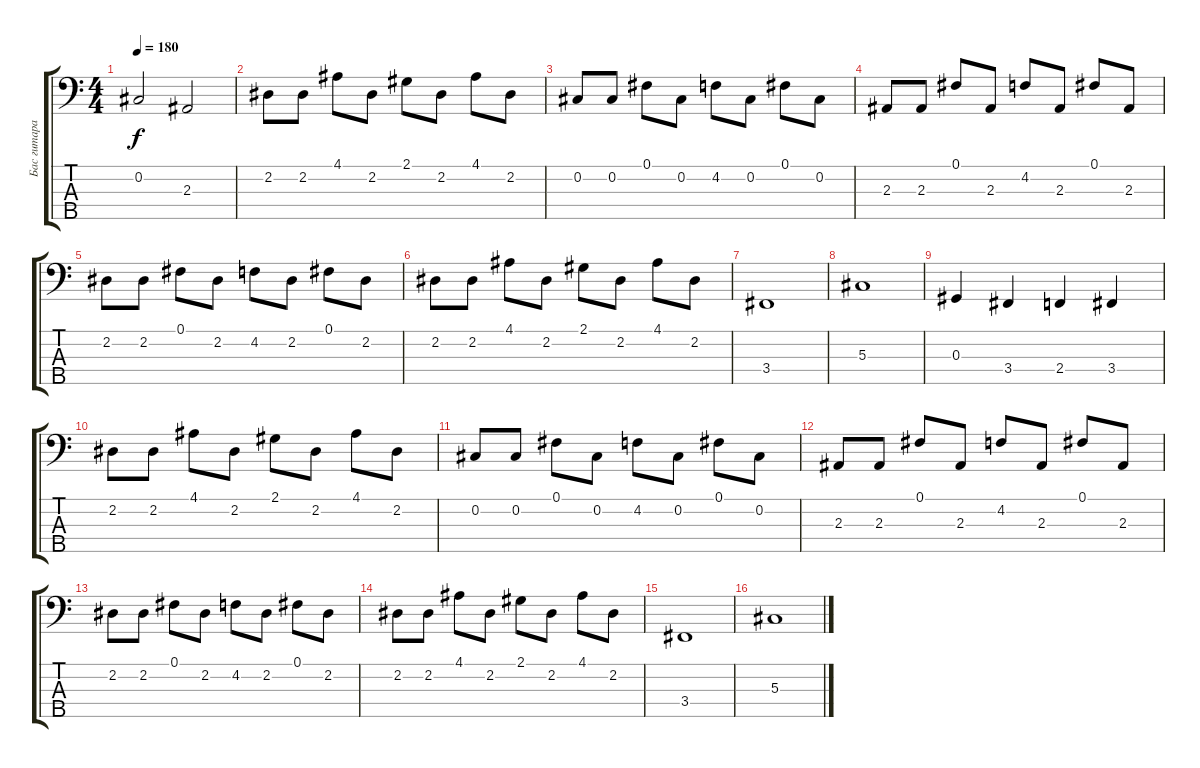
\track ("Бас гитара" "Бас гитара") {instrument electricbassfinger}
\staff {score tabs}
\tuning (Gb2 Db2 Ab1 Eb1 Bb0) {hide}
\ts (4 4)
\tempo 180
\clef f4
\ks c
0.2.2{dy f} 2.3.2 |
2.2.8 2.2.8 4.1.8 2.2.8 2.1.8 2.2.8 4.1.8 2.2.8 |
0.2.8 0.2.8 0.1.8 0.2.8 4.2.8 0.2.8 0.1.8 0.2.8 |
2.3.8 2.3.8 0.1.8 2.3.8 4.2.8 2.3.8 0.1.8 2.3.8 |
2.2.8 2.2.8 0.1.8 2.2.8 4.2.8 2.2.8 0.1.8 2.2.8 |
2.2.8 2.2.8 4.1.8 2.2.8 2.1.8 2.2.8 4.1.8 2.2.8 |
3.4.1 |
5.3.1 |
0.3.4 3.4.4 2.4.4 3.4.4 |
2.2.8 2.2.8 4.1.8 2.2.8 2.1.8 2.2.8 4.1.8 2.2.8 |
0.2.8 0.2.8 0.1.8 0.2.8 4.2.8 0.2.8 0.1.8 0.2.8 |
2.3.8 2.3.8 0.1.8 2.3.8 4.2.8 2.3.8 0.1.8 2.3.8 |
2.2.8 2.2.8 0.1.8 2.2.8 4.2.8 2.2.8 0.1.8 2.2.8 |
2.2.8 2.2.8 4.1.8 2.2.8 2.1.8 2.2.8 4.1.8 2.2.8 |
3.4.1 |
5.3.1
